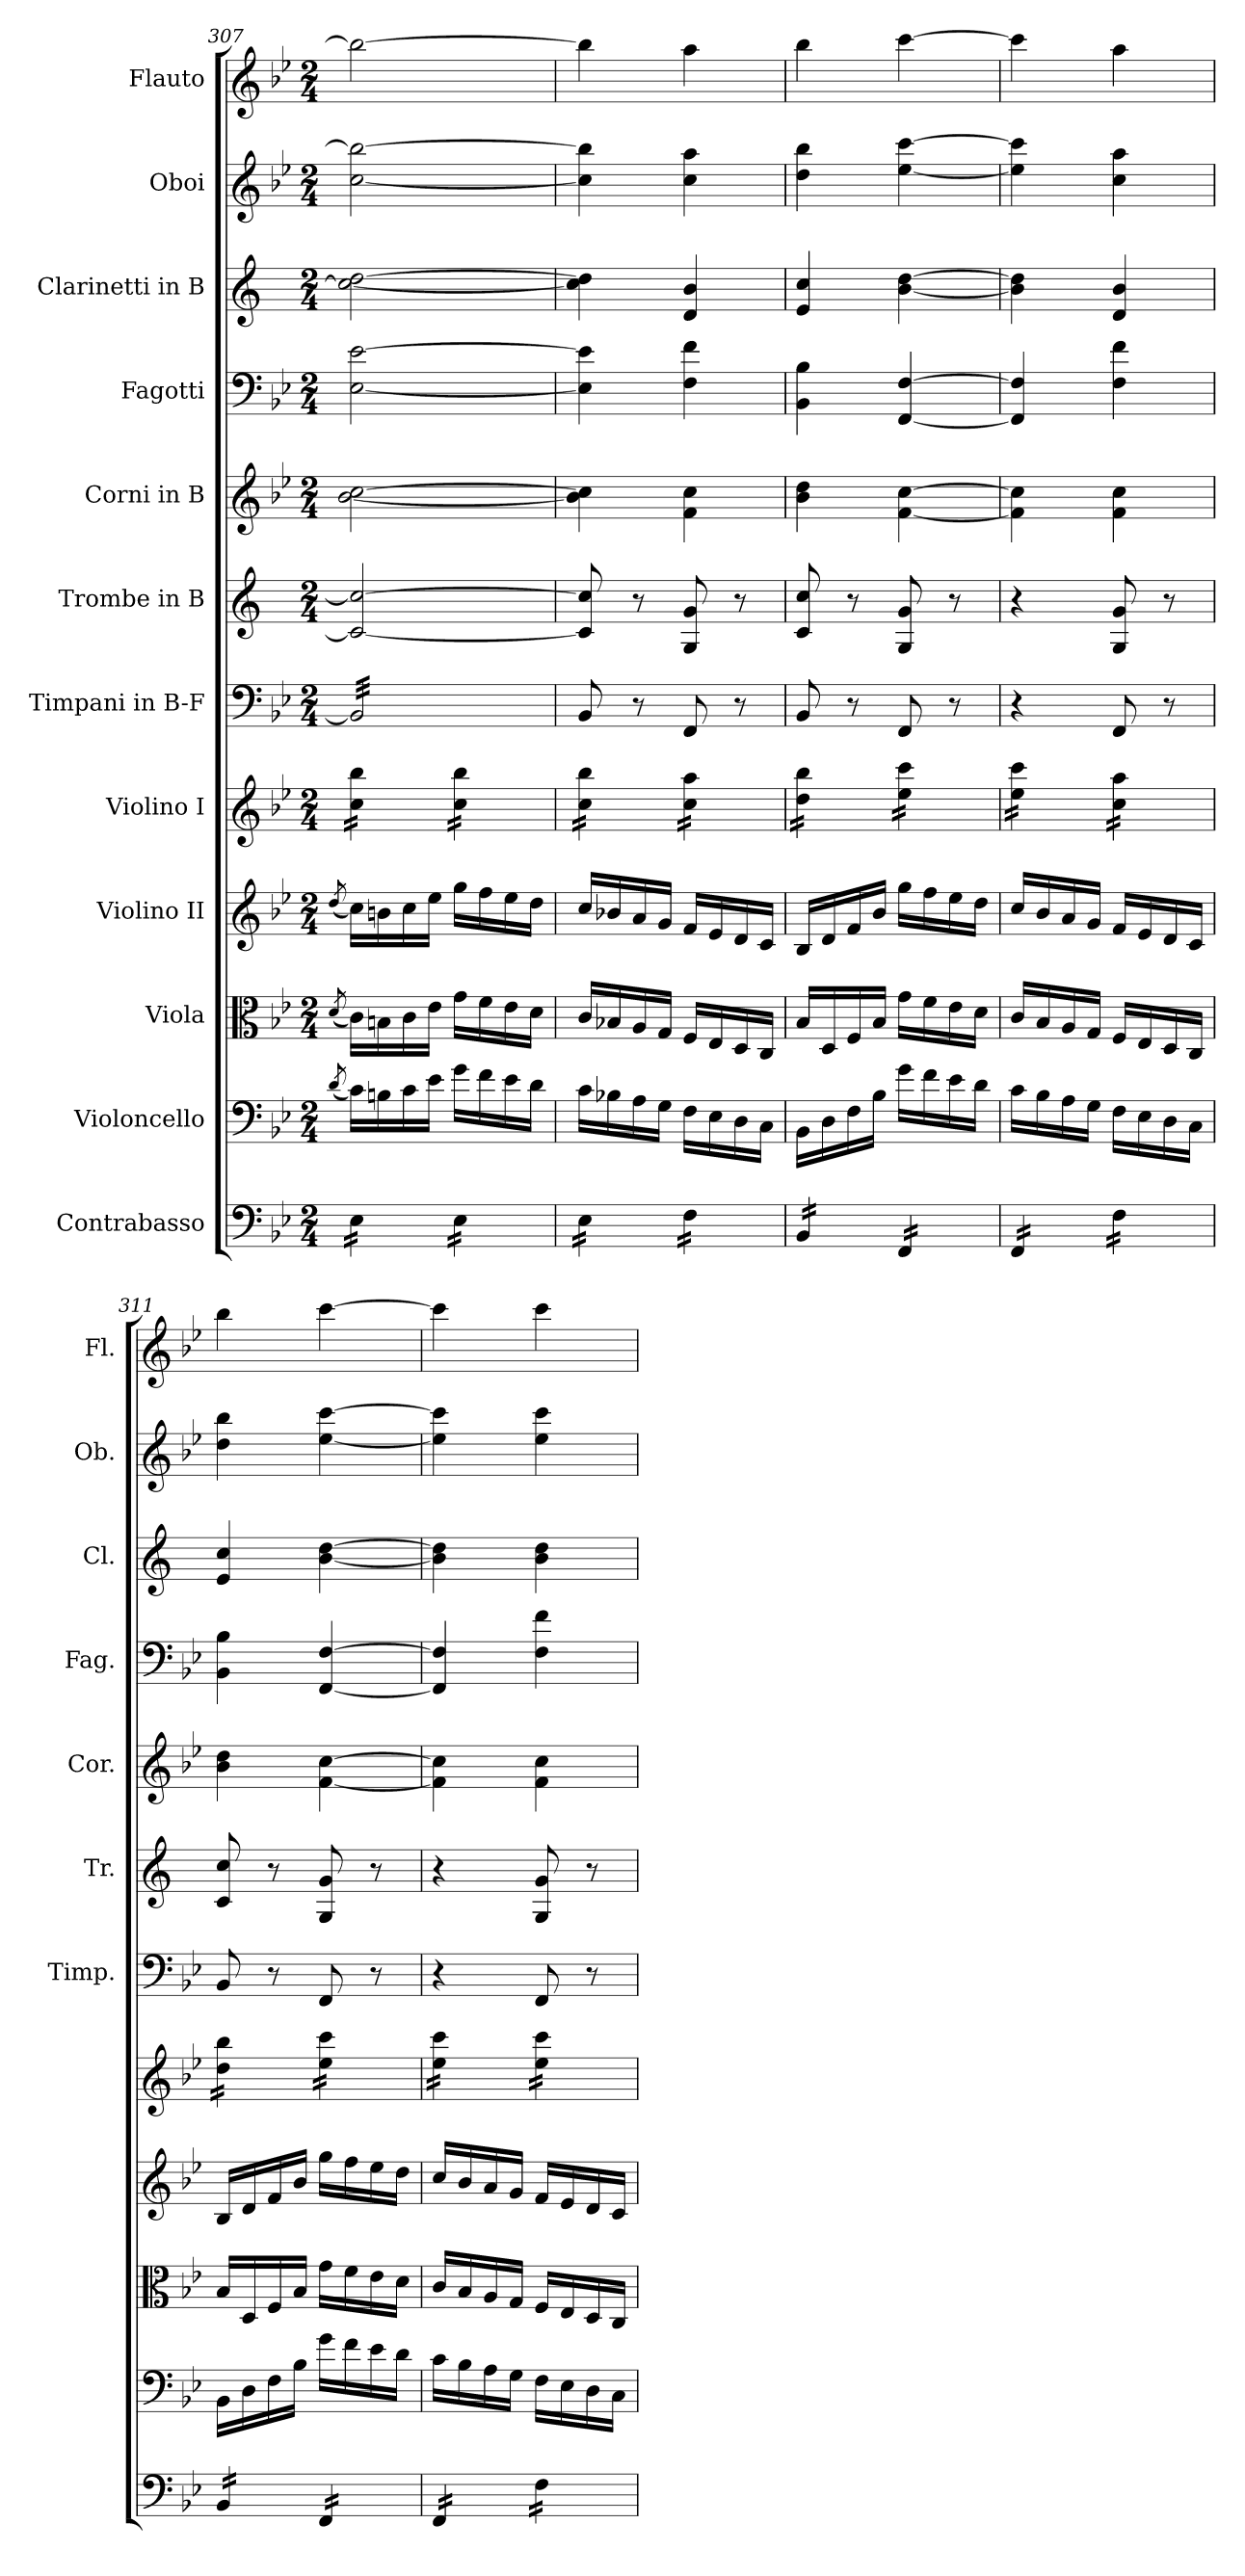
**kern	**kern	**kern	**kern	**kern	**kern	**kern	**kern	**kern	**kern	**kern	**kern
*part12	*part11	*part10	*part9	*part8	*part7	*part6	*part5	*part4	*part3	*part2	*part1
*staff12	*staff11	*staff10	*staff9	*staff8	*staff7	*staff6	*staff5	*staff4	*staff3	*staff2	*staff1
*I"Contrabasso	*I"Violoncello	*I"Viola	*I"Violino II	*I"Violino I	*I"Timpani in B-F	*I"Trombe in B	*I"Corni in B	*I"Fagotti	*I"Clarinetti in B	*I"Oboi	*I"Flauto
*	*	*	*	*	*I'Timp.	*I'Tr.	*I'Cor.	*I'Fag.	*I'Cl.	*I'Ob.	*I'Fl.
!!LO:PB:g=z
*clefF4	*clefF4	*clefC3	*clefG2	*clefG2	*clefF4	*clefG2	*clefG2	*clefF4	*clefG2	*clefG2	*clefG2
*ITrd7c12	*	*	*	*	*	*ITrd1c2	*ITrd8c14	*	*ITrd1c2	*	*
*k[b-e-]	*k[b-e-]	*k[b-e-]	*k[b-e-]	*k[b-e-]	*k[b-e-]	*k[b-e-]	*k[b-e-]	*k[b-e-]	*k[b-e-]	*k[b-e-]	*k[b-e-]
*M2/4	*M2/4	*M2/4	*M2/4	*M2/4	*M2/4	*M2/4	*M2/4	*M2/4	*M2/4	*M2/4	*M2/4
=307	=307	=307	=307	=307	=307	=307	=307	=307	=307	=307	=307
.	(8qd/	(8qd/	(8qdd/	.	.	.	.	.	.	.	.
*tremolo	*	*	*	*	*	*	*	*	*	*	*
*	*	*	*	*tremolo	*	*	*	*	*	*	*
*	*	*	*	*	*tremolo	*	*	*	*	*	*
16EE-\LL	16c\LL)	16c\LL)	16cc\LL)	16cc\ 16bb-\LL	32BB-/]LLL	2B-/_ 2b-/_	[2B-\ [2c\	[2E-\ [2e-\	2b-\_ [2cc\	[2cc\ 2bb-\_	2bb-\_
.	.	.	.	.	32BB-/	.	.	.	.	.	.
16EE-\	16Bn\	16Bn\	16bn\	16cc\ 16bb-\	32BB-/	.	.	.	.	.	.
.	.	.	.	.	32BB-/	.	.	.	.	.	.
16EE-\	16c\	16c\	16cc\	16cc\ 16bb-\	32BB-/	.	.	.	.	.	.
.	.	.	.	.	32BB-/	.	.	.	.	.	.
16EE-\JJ	16e-\JJ	16e-\JJ	16ee-\JJ	16cc\ 16bb-\JJ	32BB-/	.	.	.	.	.	.
.	.	.	.	.	32BB-/	.	.	.	.	.	.
16EE-\LL	16g\LL	16g\LL	16gg\LL	16cc\ 16bb-\LL	32BB-/	.	.	.	.	.	.
.	.	.	.	.	32BB-/	.	.	.	.	.	.
16EE-\	16f\	16f\	16ff\	16cc\ 16bb-\	32BB-/	.	.	.	.	.	.
.	.	.	.	.	32BB-/	.	.	.	.	.	.
16EE-\	16e-\	16e-\	16ee-\	16cc\ 16bb-\	32BB-/	.	.	.	.	.	.
.	.	.	.	.	32BB-/	.	.	.	.	.	.
16EE-\JJ	16d\JJ	16d\JJ	16dd\JJ	16cc\ 16bb-\JJ	32BB-/	.	.	.	.	.	.
.	.	.	.	.	32BB-/JJJ	.	.	.	.	.	.
*	*	*	*	*	*Xtremolo	*	*	*	*	*	*
=308	=308	=308	=308	=308	=308	=308	=308	=308	=308	=308	=308
16EE-\LL	16c\LL	16c/LL	16cc/LL	16cc\ 16bb-\LL	8BB-/	8B-/] 8b-/]	4B-\] 4c\]	4E-\] 4e-\]	4b-\] 4cc\]	4cc\] 4bb-\]	4bb-\]
16EE-\	16B-X\	16B-X/	16b-X/	16cc\ 16bb-\	.	.	.	.	.	.	.
16EE-\	16A\	16A/	16a/	16cc\ 16bb-\	8r	8r	.	.	.	.	.
16EE-\JJ	16G\JJ	16G/JJ	16g/JJ	16cc\ 16bb-\JJ	.	.	.	.	.	.	.
16FF\LL	16F\LL	16F/LL	16f/LL	16cc\ 16aa\LL	8FF/	8F/ 8f/	4F\ 4c\	4F\ 4f\	4c/ 4a/	4cc\ 4aa\	4aa\
16FF\	16E-\	16E-/	16e-/	16cc\ 16aa\	.	.	.	.	.	.	.
16FF\	16D\	16D/	16d/	16cc\ 16aa\	8r	8r	.	.	.	.	.
16FF\JJ	16C\JJ	16C/JJ	16c/JJ	16cc\ 16aa\JJ	.	.	.	.	.	.	.
=309	=309	=309	=309	=309	=309	=309	=309	=309	=309	=309	=309
16BBB-/LL	16BB-\LL	16B-/LL	16B-/LL	16dd\ 16bb-\LL	8BB-/	8B-/ 8b-/	4B-\ 4d\	4BB-\ 4B-\	4d/ 4b-/	4dd\ 4bb-\	4bb-\
16BBB-/	16D\	16D/	16d/	16dd\ 16bb-\	.	.	.	.	.	.	.
16BBB-/	16F\	16F/	16f/	16dd\ 16bb-\	8r	8r	.	.	.	.	.
16BBB-/JJ	16B-\JJ	16B-/JJ	16b-/JJ	16dd\ 16bb-\JJ	.	.	.	.	.	.	.
16FFF/LL	16g\LL	16g\LL	16gg\LL	16ee-\ 16ccc\LL	8FF/	8F/ 8f/	[4F\ [4c\	[4FF/ [4F/	[4a\ [4cc\	[4ee-\ [4ccc\	[4ccc\
16FFF/	16f\	16f\	16ff\	16ee-\ 16ccc\	.	.	.	.	.	.	.
16FFF/	16e-\	16e-\	16ee-\	16ee-\ 16ccc\	8r	8r	.	.	.	.	.
16FFF/JJ	16d\JJ	16d\JJ	16dd\JJ	16ee-\ 16ccc\JJ	.	.	.	.	.	.	.
=310	=310	=310	=310	=310	=310	=310	=310	=310	=310	=310	=310
16FFF/LL	16c\LL	16c/LL	16cc/LL	16ee-\ 16ccc\LL	4r	4r	4F\] 4c\]	4FF/] 4F/]	4a\] 4cc\]	4ee-\] 4ccc\]	4ccc\]
16FFF/	16B-\	16B-/	16b-/	16ee-\ 16ccc\	.	.	.	.	.	.	.
16FFF/	16A\	16A/	16a/	16ee-\ 16ccc\	.	.	.	.	.	.	.
16FFF/JJ	16G\JJ	16G/JJ	16g/JJ	16ee-\ 16ccc\JJ	.	.	.	.	.	.	.
16FF\LL	16F\LL	16F/LL	16f/LL	16cc\ 16aa\LL	8FF/	8F/ 8f/	4F\ 4c\	4F\ 4f\	4c/ 4a/	4cc\ 4aa\	4aa\
16FF\	16E-\	16E-/	16e-/	16cc\ 16aa\	.	.	.	.	.	.	.
16FF\	16D\	16D/	16d/	16cc\ 16aa\	8r	8r	.	.	.	.	.
16FF\JJ	16C\JJ	16C/JJ	16c/JJ	16cc\ 16aa\JJ	.	.	.	.	.	.	.
=311	=311	=311	=311	=311	=311	=311	=311	=311	=311	=311	=311
16BBB-/LL	16BB-\LL	16B-/LL	16B-/LL	16dd\ 16bb-\LL	8BB-/	8B-/ 8b-/	4B-\ 4d\	4BB-\ 4B-\	4d/ 4b-/	4dd\ 4bb-\	4bb-\
16BBB-/	16D\	16D/	16d/	16dd\ 16bb-\	.	.	.	.	.	.	.
16BBB-/	16F\	16F/	16f/	16dd\ 16bb-\	8r	8r	.	.	.	.	.
16BBB-/JJ	16B-\JJ	16B-/JJ	16b-/JJ	16dd\ 16bb-\JJ	.	.	.	.	.	.	.
16FFF/LL	16g\LL	16g\LL	16gg\LL	16ee-\ 16ccc\LL	8FF/	8F/ 8f/	[4F\ [4c\	[4FF/ [4F/	[4a\ [4cc\	[4ee-\ [4ccc\	[4ccc\
16FFF/	16f\	16f\	16ff\	16ee-\ 16ccc\	.	.	.	.	.	.	.
16FFF/	16e-\	16e-\	16ee-\	16ee-\ 16ccc\	8r	8r	.	.	.	.	.
16FFF/JJ	16d\JJ	16d\JJ	16dd\JJ	16ee-\ 16ccc\JJ	.	.	.	.	.	.	.
=312	=312	=312	=312	=312	=312	=312	=312	=312	=312	=312	=312
16FFF/LL	16c\LL	16c/LL	16cc/LL	16ee-\ 16ccc\LL	4r	4r	4F\] 4c\]	4FF/] 4F/]	4a\] 4cc\]	4ee-\] 4ccc\]	4ccc\]
16FFF/	16B-\	16B-/	16b-/	16ee-\ 16ccc\	.	.	.	.	.	.	.
16FFF/	16A\	16A/	16a/	16ee-\ 16ccc\	.	.	.	.	.	.	.
16FFF/JJ	16G\JJ	16G/JJ	16g/JJ	16ee-\ 16ccc\JJ	.	.	.	.	.	.	.
16FF\LL	16F\LL	16F/LL	16f/LL	16ee-\ 16ccc\LL	8FF/	8F/ 8f/	4F\ 4c\	4F\ 4f\	4a\ 4cc\	4ee-\ 4ccc\	4ccc\
16FF\	16E-\	16E-/	16e-/	16ee-\ 16ccc\	.	.	.	.	.	.	.
16FF\	16D\	16D/	16d/	16ee-\ 16ccc\	8r	8r	.	.	.	.	.
16FF\JJ	16C\JJ	16C/JJ	16c/JJ	16ee-\ 16ccc\JJ	.	.	.	.	.	.	.
*	*	*	*	*Xtremolo	*	*	*	*	*	*	*
*Xtremolo	*	*	*	*	*	*	*	*	*	*	*
=	=	=	=	=	=	=	=	=	=	=	=
*-	*-	*-	*-	*-	*-	*-	*-	*-	*-	*-	*-
